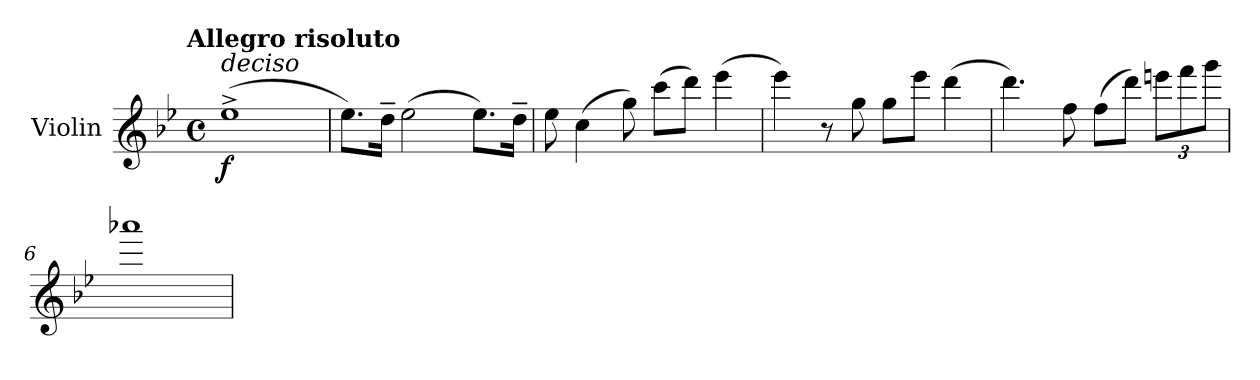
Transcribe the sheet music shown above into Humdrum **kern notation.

**kern	**dynam
*part1	*part1
*staff1	*staff1
*I"Violin	*
*I'Vln.	*
*clefG2	*
*k[b-e-]	*
!!LO:TX:omd:t=Allegro risoluto
*M4/4	*
*met(c)	*
*MM144	*
=1	=1
!LO:TX:i:t=deciso	!
!	!LO:DY:b
(1ee-^	f
=2	=2
8.ee-\L)	.
16dd~\Jk	.
(2ee-\	.
8.ee-\L)	.
16dd~\Jk	.
=3	=3
8ee-\	.
(4cc\	.
8gg\)	.
(8ccc\L	.
8ddd\J)	.
(4eee-\	.
=4	=4
4eee-\)	.
8r	.
8gg\	.
8gg\L	.
8eee-\J	.
(4ddd\	.
=5	=5
4.ddd\)	.
8ff\	.
(8ff\L	.
8ddd\J)	.
*Xbrackettup	*
12eeen\L	.
12fff\	.
12ggg\J	.
!!LO:LB:g=z
=6	=6
1aaa-X	.
=	=
*-	*-
